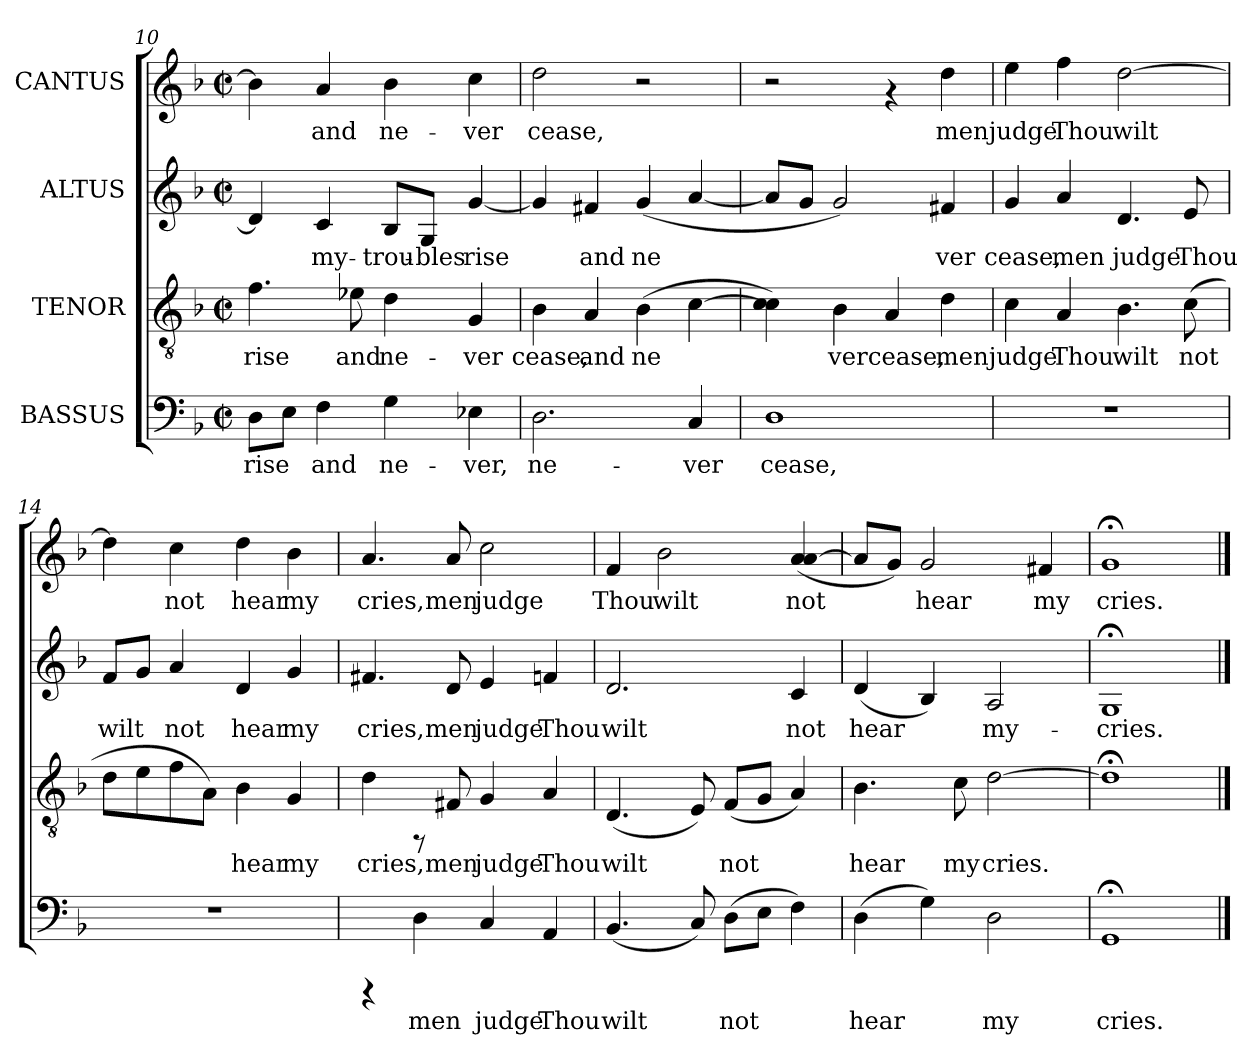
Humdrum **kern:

**kern	**text	**kern	**text	**kern	**text	**kern	**text
*part4	*part4	*part3	*part3	*part2	*part2	*part1	*part1
*staff4	*staff4	*staff3	*staff3	*staff2	*staff2	*staff1	*staff1
*I"BASSUS	*	*I"TENOR	*	*I"ALTUS	*	*I"CANTUS	*
*clefF4	*	*clefGv2	*	*clefG2	*	*clefG2	*
*k[b-]	*	*k[b-]	*	*k[b-]	*	*k[b-]	*
*F:	*	*F:	*	*F:	*	*F:	*
*M2/2	*	*M2/2	*	*M2/2	*	*M2/2	*
*met(c|)	*	*met(c|)	*	*met(c|)	*	*met(c|)	*
=10	=10	=10	=10	=10	=10	=10	=10
!	!LO:LY:b:cj	!	!LO:LY:b:cj	!	!LO:LY:b:cj	!	!LO:LY:b:cj
8D\L	rise	4.f\	rise	4d/]	.	4b-\]	.
!	!LO:LY:b:cj	!	!	!	!	!	!
8E\J	.	.	.	.	.	.	.
!	!LO:LY:b:cj	!	!	!	!LO:LY:b:cj	!	!LO:LY:b:cj
4F\	and	.	.	4c/	my-	4a/	and
!	!	!	!LO:LY:b:cj	!	!	!	!
.	.	8e-X\	and	.	.	.	.
!	!LO:LY:b:cj	!	!LO:LY:b:cj	!	!LO:LY:b:cj	!	!LO:LY:b:cj
4G\	ne-	4d\	ne-	8B-/L	-trou-	4b-\	ne-
!	!	!	!	!	!LO:LY:b:cj	!	!
.	.	.	.	8G/J	-bles	.	.
!	!LO:LY:b:cj	!	!LO:LY:b:cj	!	!LO:LY:b:cj	!	!LO:LY:b:cj
4E-X\	-ver,	4G/	-ver	[<4g/	rise	4cc\	-ver
=11	=11	=11	=11	=11	=11	=11	=11
!	!LO:LY:b:cj	!	!LO:LY:b:cj	!	!LO:LY:b:cj	!	!LO:LY:b:cj
2.D\	ne-	4B-\	cease,	4g/]	.	2dd\	cease,
!	!	!	!LO:LY:b:cj	!	!LO:LY:b:cj	!	!
.	.	4A/	and	4f#X/	and	.	.
!	!	!	!LO:LY:b:cj	!	!LO:LY:b:cj	!	!
.	.	(>4B-\	ne-	(<4g/	ne-	2r	.
!	!LO:LY:b:cj	!	!LO:LY:b:cj	!	!LO:LY:b:cj	!	!
4C/	-ver	[>4c\	--	[<4a/	--	.	.
=12	=12	=12	=12	=12	=12	=12	=12
!	!LO:LY:b:cj	!	!LO:LY:b:cj	!	!LO:LY:b:cj	!	!
1D	cease,	4c\ 4c\])	--	8a/L]	--	2r	.
!	!	!	!	!	!LO:LY:b:cj	!	!
.	.	.	.	8g/J	--	.	.
!	!	!	!LO:LY:b:cj	!	!LO:LY:b:cj	!	!
.	.	4B-\	-ver	2g/)	--	.	.
!	!	!	!LO:LY:b:cj	!	!	!	!
.	.	4A/	cease,	.	.	4rf	.
!	!	!	!LO:LY:b:cj	!	!LO:LY:b:cj	!	!LO:LY:b:cj
.	.	4d\	men	4f#X/	-ver	4dd\	men
!!LO:PB:g=z
=13	=13	=13	=13	=13	=13	=13	=13
!	!	!	!LO:LY:b:cj	!	!LO:LY:b:cj	!	!LO:LY:b:cj
1r	.	4c\	judge	4g/	cease,	4ee\	judge
!	!	!	!LO:LY:b:cj	!	!LO:LY:b:cj	!	!LO:LY:b:cj
.	.	4A/	Thou	4a/	men	4ff\	Thou
!	!	!	!LO:LY:b:cj	!	!LO:LY:b:cj	!	!LO:LY:b:cj
.	.	4.B-\	wilt	4.d/	judge	[>2dd\	wilt
!	!	!	!LO:LY:b:cj	!	!LO:LY:b:cj	!	!
.	.	(>8c\	not	8e/	Thou	.	.
=14	=14	=14	=14	=14	=14	=14	=14
!	!	!	!LO:LY:b:cj	!	!LO:LY:b:cj	!	!LO:LY:b:cj
1r	.	8d\L	.	8f/L	wilt	4dd\]	.
!	!	!	!LO:LY:b:cj	!	!LO:LY:b:cj	!	!
.	.	8e\	.	8g/J	.	.	.
!	!	!	!LO:LY:b:cj	!	!LO:LY:b:cj	!	!LO:LY:b:cj
.	.	8f\	.	4a/	not	4cc\	not
!	!	!	!LO:LY:b:cj	!	!	!	!
.	.	8A\J)	.	.	.	.	.
!	!	!	!LO:LY:b:cj	!	!LO:LY:b:cj	!	!LO:LY:b:cj
.	.	4B-\	hear	4d/	hear	4dd\	hear
!	!	!	!LO:LY:b:cj	!	!LO:LY:b:cj	!	!LO:LY:b:cj
.	.	4G/	my	4g/	my	4b-\	my
=15	=15	=15	=15	=15	=15	=15	=15
!	!	!	!LO:LY:b:cj	!	!LO:LY:b:cj	!	!LO:LY:b:cj
4rCCC	.	4d\	cries,	4.f#X/	cries,	4.a/	cries,
!	!LO:LY:b:cj	!	!	!	!	!	!
4D\	men	8rFF	.	.	.	.	.
!	!	!	!LO:LY:b:cj	!	!LO:LY:b:cj	!	!LO:LY:b:cj
.	.	8F#/	men	8d/	men	8a/	men
!	!LO:LY:b:cj	!	!LO:LY:b:cj	!	!LO:LY:b:cj	!	!LO:LY:b:cj
4C/	judge	4G/	judge	4e/	judge	2cc\	judge
!	!LO:LY:b:cj	!	!LO:LY:b:cj	!	!LO:LY:b:cj	!	!
4AA/	Thou	4A/	Thou	4fn/	Thou	.	.
=16	=16	=16	=16	=16	=16	=16	=16
!	!LO:LY:b:cj	!	!LO:LY:b:cj	!	!LO:LY:b:cj	!	!LO:LY:b:cj
(<4.BB-/	wilt	(<4.D/	wilt	2.d/	wilt	4f/	Thou
!	!	!	!	!	!	!	!LO:LY:b:cj
.	.	.	.	.	.	2b-\	wilt
!	!LO:LY:b:cj	!	!LO:LY:b:cj	!	!	!	!
8C/)	.	8E/)	.	.	.	.	.
!	!LO:LY:b:cj	!	!LO:LY:b:cj	!	!	!	!
(>8D\L	not	(<8F/L	not	.	.	.	.
!	!LO:LY:b:cj	!	!LO:LY:b:cj	!	!	!	!
8E\J	.	8G/J	.	.	.	.	.
!	!LO:LY:b:cj	!	!LO:LY:b:cj	!	!LO:LY:b:cj	!	!LO:LY:b:cj
4F\)	.	4A/)	.	4c/	not	(<4a/ [<4a/	not
=17	=17	=17	=17	=17	=17	=17	=17
!	!LO:LY:b:cj	!	!LO:LY:b:cj	!	!LO:LY:b:cj	!	!LO:LY:b:cj
(>4D\	hear	4.B-\	hear	(<4d/	hear	8a/L]	.
!	!	!	!	!	!	!	!LO:LY:b:cj
.	.	.	.	.	.	8g/J)	.
!	!LO:LY:b:cj	!	!	!	!LO:LY:b:cj	!	!LO:LY:b:cj
4G\)	.	.	.	4B-/)	.	2g/	hear
!	!	!	!LO:LY:b:cj	!	!	!	!
.	.	8c\	my	.	.	.	.
!	!LO:LY:b:cj	!	!LO:LY:b:cj	!	!LO:LY:b:cj	!	!
2D\	my	[>2d\	cries.	2A/	my-	.	.
!	!	!	!	!	!	!	!LO:LY:b:cj
.	.	.	.	.	.	4f#X/	my
=18	=18	=18	=18	=18	=18	=18	=18
!	!LO:LY:b:cj	!	!LO:LY:b:cj	!	!LO:LY:b:cj	!	!LO:LY:b:cj
1GG;<	cries.	1d;<]	.	1G;<	-cries.	1g;<	cries.
==	==	==	==	==	==	==	==
*-	*-	*-	*-	*-	*-	*-	*-
